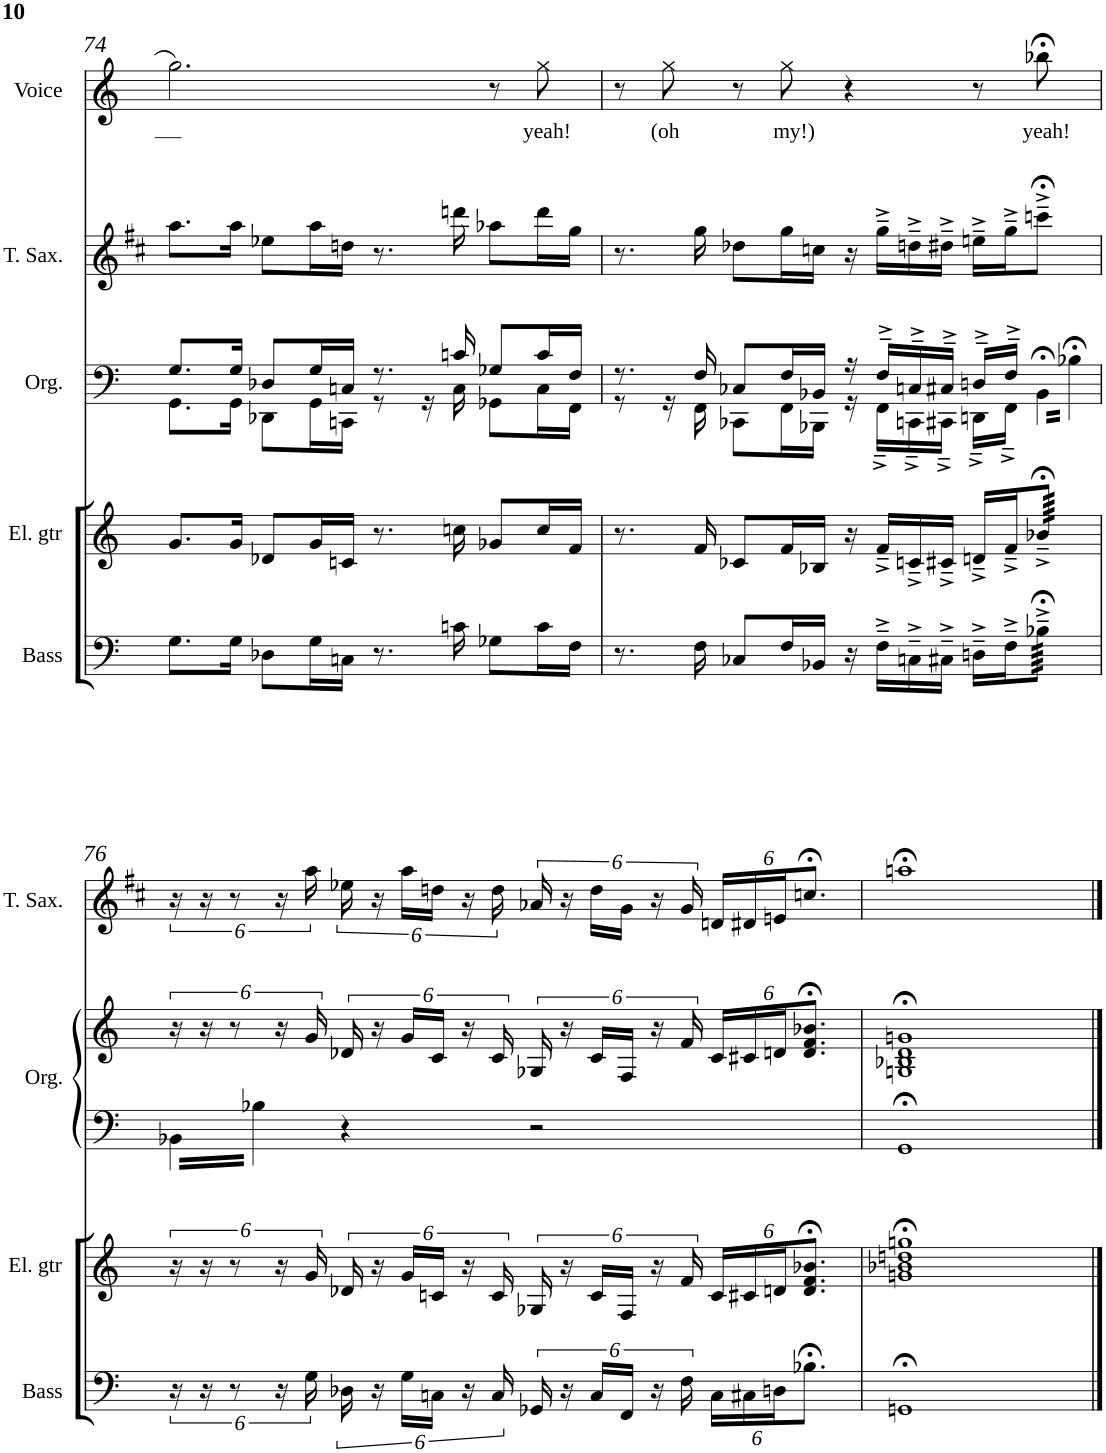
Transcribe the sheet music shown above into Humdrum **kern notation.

**kern	**kern	**kern	**kern	**kern	**kern	**text
*part5	*part4	*part3	*part3	*part2	*part1	*part1
*staff6	*staff5	*staff4	*staff3	*staff2	*staff1	*staff1
*I"Bass guitar	*I"Electric guitar	*I"Organ	*	*I"TenorSaxophone	*I"Voice	*
*I'Bass	*I'El. gtr	*I'Org.	*	*I'T. Sax.	*I'Voice	*
!!LO:PB:g=z
*clefF4	*clefG2	*clefF4	*clefG2	*clefG2	*clefG2	*
*Trd7c12	*Trd7c12	*	*	*Trd8c14	*	*
*k[]	*k[]	*k[]	*k[]	*k[f#c#]	*k[]	*
*C:	*C:	*C:	*C:	*D:	*C:	*
*M4/4	*M4/4	*M4/4	*M4/4	*M4/4	*M4/4	*
=74	=74	=74	=74	=74	=74	=74
*	*	*^	*	*	*	*
8.G\L	8.g/L	8.G/L	8.GG\L	1r	8.aa\L	2.gg\	.
16G\Jk	16g/Jk	16G/Jk	16GG\Jk	.	16aa\Jk	.	.
8D-X\L	8d-X/L	8D-X/L	8DD-X\L	.	8ee-X\L	.	.
16G\L	16g/L	16G/L	16GG\L	.	16aa\L	.	.
16Cn\JJ	16cn/JJ	16Cn/JJ	16CCn\JJ	.	16ddn\JJ	.	.
8.r	8.r	8.r	8r	.	8.r	.	.
.	.	.	16r	.	.	.	.
16cn\	16ccn\	16cn/	16C\	.	16dddn\	.	.
8G-X\L	8g-X/L	8G-X/L	8GG-X\L	.	8aa-X\L	8r	.
!	!	!	!	!	!	!	!LO:LY:b
16c\L	16cc/L	16c/L	16C\L	.	16ddd\L	8gg\	yeah!
16F\JJ	16f/JJ	16F/JJ	16FF\JJ	.	16gg\JJ	.	.
=75	=75	=75	=75	=75	=75	=75	=75
8.r	8.r	8.r	8r	1r	8.r	8r	.
!	!	!	!	!	!	!	!LO:LY:b
.	.	.	16r	.	.	8gg\	(oh
16F\	16f/	16F/	16FF\	.	16gg\	.	.
8C-X/L	8c-X/L	8C-X/L	8CC-X\L	.	8dd-X\L	8r	.
!	!	!	!	!	!	!	!LO:LY:b
16F/L	16f/L	16F/L	16FF\L	.	16gg\L	8gg\	my!)
16BB-X/JJ	16B-X/JJ	16BB-X/JJ	16BBB-X\JJ	.	16ccn\JJ	.	.
16r	16r	16r	16r	.	16r	4r	.
16F~^\LL	16f~^/LL	16F~^/LL	16FF~^\LL	.	16gg~^\LL	.	.
16Cn~^\	16cn~^/	16Cn~^/	16CCn~^\	.	16ddn~^\	.	.
16C#X~^\JJ	16c#X~^/JJ	16C#X~^/JJ	16CC#X~^\JJ	.	16dd#X~^\JJ	.	.
16Dn~^\LL	16dn~^/LL	16Dn~^/LL	16DDn~^\LL	.	16een~^\LL	8r	.
16F~^\J	16f~^/J	16F~^/JJ	16FF~^\JJ	.	16gg~^\J	.	.
!	!	!	!	!	!	!	!LO:LY:b
*tremolo	*	*	*	*	*	*	*
*	*tremolo	*	*	*	*	*	*
128B-X;<~^\	128b-X;<~^/	24.BB-;<\	8ryy	.	8cccn;<~^\J	8bb-X;<\	yeah!
128B-X;<~^\	128b-X;<~^/	.	.	.	.	.	.
128B-X;<~^\	128b-X;<~^/	.	.	.	.	.	.
128B-X;<~^\	128b-X;<~^/	.	.	.	.	.	.
128B-X;<~^\	128b-X;<~^/	.	.	.	.	.	.
128B-X;<~^\	128b-X;<~^/	.	.	.	.	.	.
128B-X;<~^\	128b-X;<~^/	.	.	.	.	.	.
128B-X;<~^\	128b-X;<~^/	.	.	.	.	.	.
128B-X;<~^\	128b-X;<~^/	24.B-X;<\	.	.	.	.	.
128B-X;<~^\	128b-X;<~^/	.	.	.	.	.	.
128B-X;<~^\	128b-X;<~^/	.	.	.	.	.	.
128B-X;<~^\	128b-X;<~^/	.	.	.	.	.	.
128B-X;<~^\	128b-X;<~^/	.	.	.	.	.	.
128B-X;<~^\	128b-X;<~^/	.	.	.	.	.	.
128B-X;<~^\	128b-X;<~^/	.	.	.	.	.	.
128B-X;<~^\JJJJJ	128b-X;<~^/JJJJJ	.	.	.	.	.	.
*	*Xtremolo	*	*	*	*	*	*
*Xtremolo	*	*	*	*	*	*	*
*	*	*v	*v	*	*	*	*
!!LO:LB:g=z
=76	=76	=76	=76	=76	=76	=76
24r	24r	12.BB-X\	24r	24r	1r	.
24r	24r	.	24r	24r	.	.
12r	12r	.	12r	12r	.	.
.	.	12.B-X\	.	.	.	.
24r	24r	.	24r	24r	.	.
24G\	24g/	.	24g/	24aa\	.	.
24D-X\	24d-X/	4r	24d-X/	24ee-X\	.	.
24r	24r	.	24r	24r	.	.
24G\LL	24g/LL	.	24g/LL	24aa\LL	.	.
24Cn\JJ	24cn/JJ	.	24c/JJ	24ddn\JJ	.	.
24r	24r	.	24r	24r	.	.
24C/	24c/	.	24c/	24dd\	.	.
24GG-X/	24G-X/	2r	24G-X/	24a-X/	.	.
24r	24r	.	24r	24r	.	.
24C/LL	24c/LL	.	24c/LL	24dd\LL	.	.
24FF/JJ	24F/JJ	.	24F/JJ	24g\JJ	.	.
24r	24r	.	24r	24r	.	.
24F\	24f/	.	24f/	24g/	.	.
*Xbrackettup	*Xbrackettup	*	*Xbrackettup	*Xbrackettup	*	*
24C\LL	24c/LL	.	24c/LL	24dn/LL	.	.
24C#X\	24c#X/	.	24c#X/	24d#X/	.	.
24Dn\J	24dn/J	.	24dn/J	24en/J	.	.
12.B-X;<\J	12.d/;< 12.f/;< 12.b-X/;<J	.	12.d/;< 12.f/;< 12.b-X/;<J	12.ccn;</J	.	.
=77	=77	=77	=77	=77	=77	=77
1GGn;<	1gn;< 1b-X;< 1ddn;< 1ggn;<	1GG;<	1Gn;< 1B-X;< 1d;< 1gn;<	1aan;<	1r	.
==	==	==	==	==	==	==
*-	*-	*-	*-	*-	*-	*-
